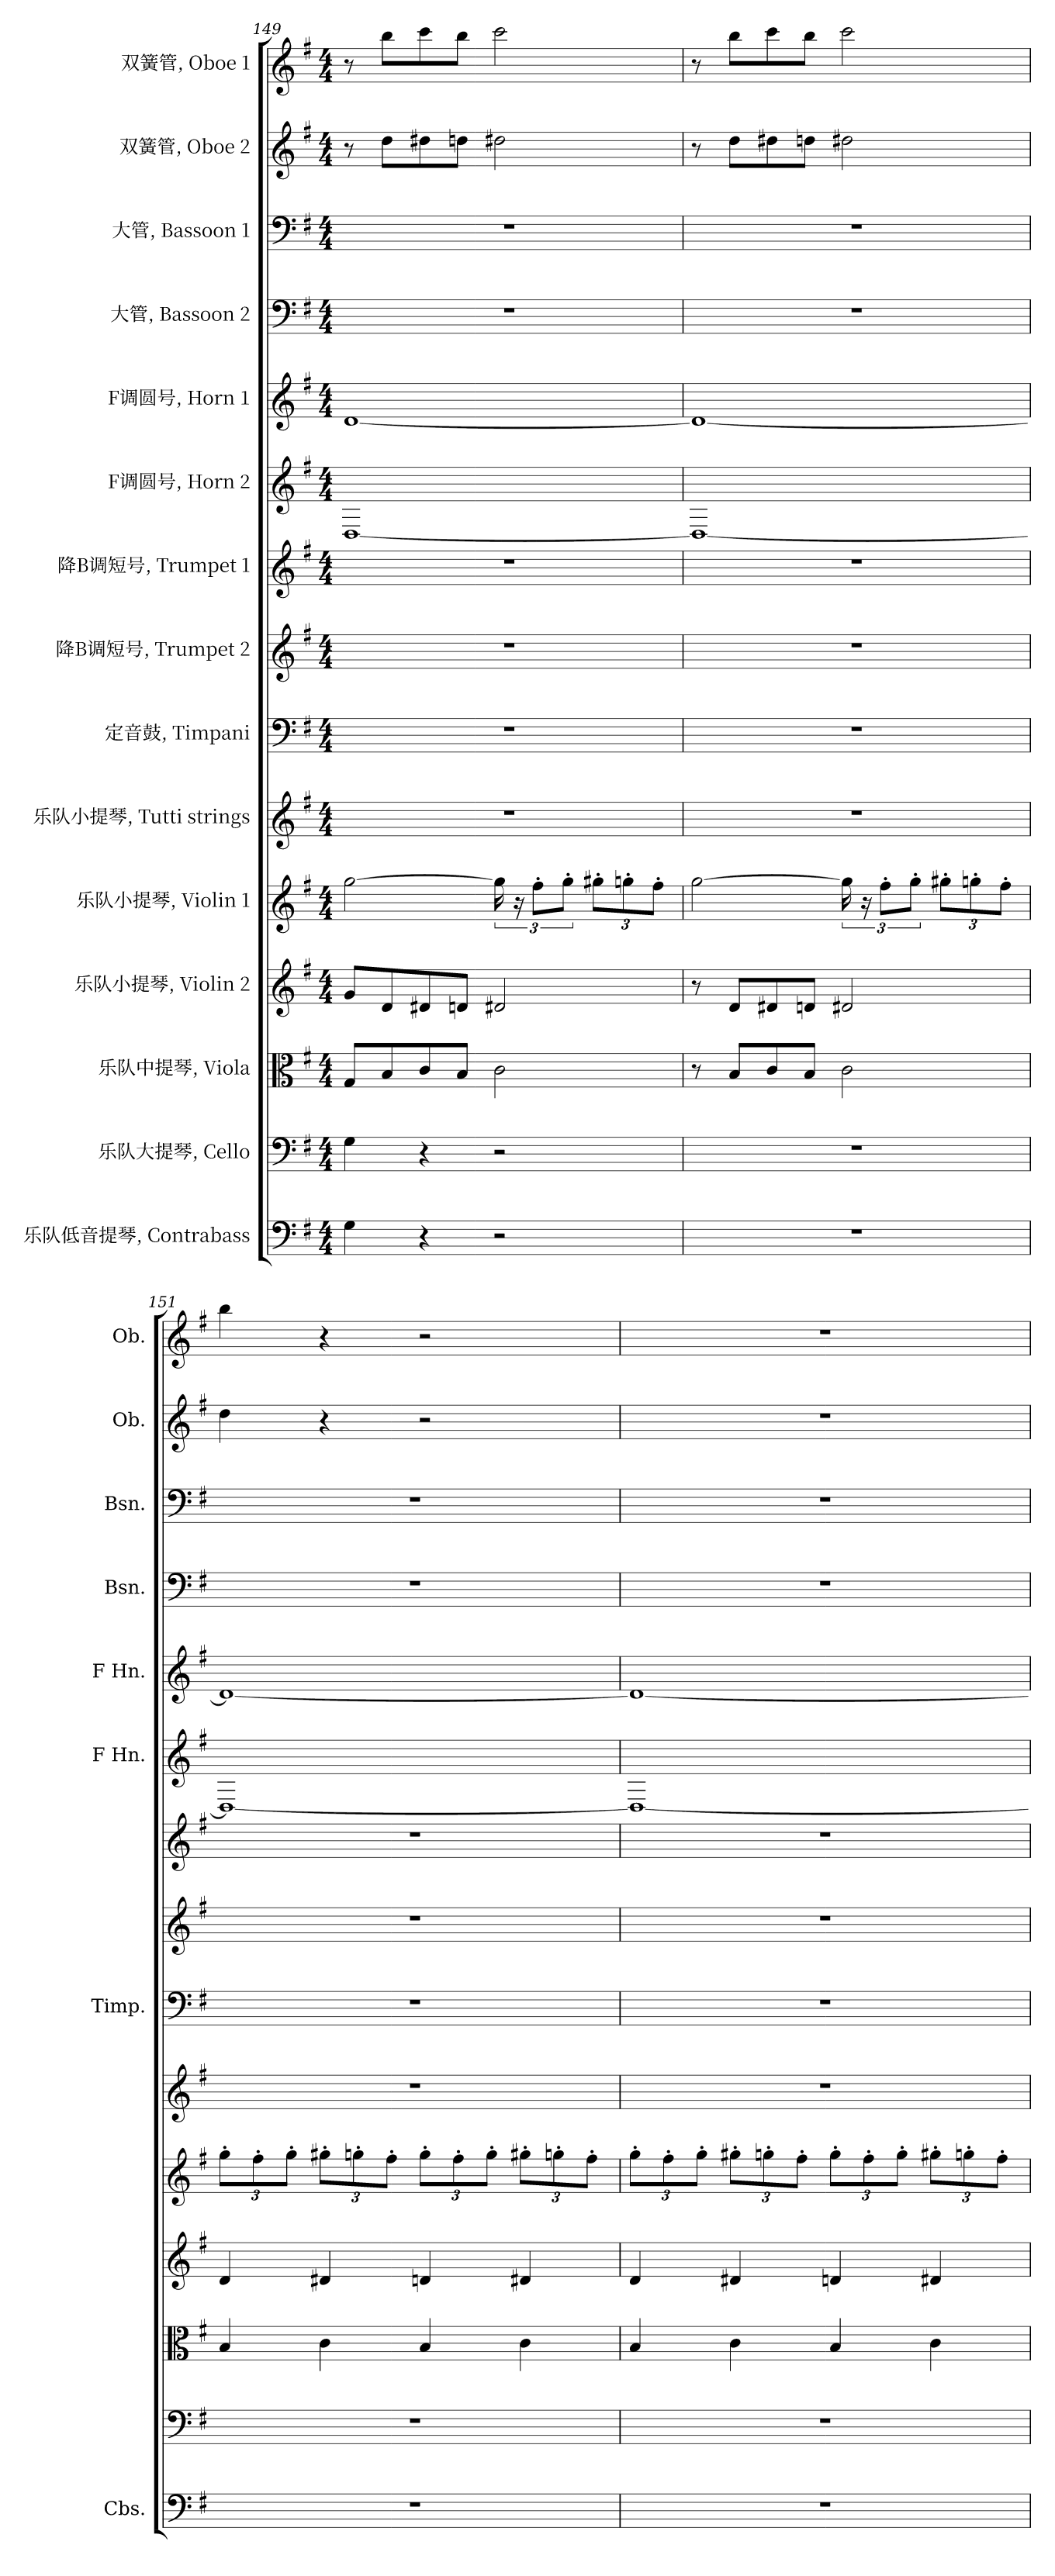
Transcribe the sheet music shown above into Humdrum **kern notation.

**kern	**kern	**kern	**kern	**kern	**kern	**kern	**kern	**kern	**kern	**kern	**kern	**kern	**kern	**kern
*part15	*part14	*part13	*part12	*part11	*part10	*part9	*part8	*part7	*part6	*part5	*part4	*part3	*part2	*part1
*staff15	*staff14	*staff13	*staff12	*staff11	*staff10	*staff9	*staff8	*staff7	*staff6	*staff5	*staff4	*staff3	*staff2	*staff1
*I"乐队低音提琴, Contrabass	*I"乐队大提琴, Cello	*I"乐队中提琴, Viola	*I"乐队小提琴, Violin 2	*I"乐队小提琴, Violin 1	*I"乐队小提琴, Tutti strings	*I"定音鼓, Timpani	*I"降B调短号, Trumpet 2	*I"降B调短号, Trumpet 1	*I"F调圆号, Horn 2	*I"F调圆号, Horn 1	*I"大管, Bassoon 2	*I"大管, Bassoon 1	*I"双簧管, Oboe 2	*I"双簧管, Oboe 1
*I'Cbs.	*	*	*	*	*	*I'Timp.	*	*	*I'F Hn.	*I'F Hn.	*I'Bsn.	*I'Bsn.	*I'Ob.	*I'Ob.
!!LO:PB:g=z
*clefF4	*clefF4	*clefC3	*clefG2	*clefG2	*clefG2	*clefF4	*clefG2	*clefG2	*clefG2	*clefG2	*clefF4	*clefF4	*clefG2	*clefG2
*ITrd7c12	*	*	*	*	*	*	*ITrd1c2	*ITrd1c2	*ITrd4c7	*ITrd4c7	*	*	*	*
*k[f#]	*k[f#]	*k[f#]	*k[f#]	*k[f#]	*k[f#]	*k[f#]	*k[b-]	*k[b-]	*k[]	*k[]	*k[f#]	*k[f#]	*k[f#]	*k[f#]
*M4/4	*M4/4	*M4/4	*M4/4	*M4/4	*M4/4	*M4/4	*M4/4	*M4/4	*M4/4	*M4/4	*M4/4	*M4/4	*M4/4	*M4/4
*MM145	*MM145	*MM145	*MM145	*MM145	*MM145	*MM145	*MM145	*MM145	*MM145	*MM145	*MM145	*MM145	*MM145	*MM145
=149	=149	=149	=149	=149	=149	=149	=149	=149	=149	=149	=149	=149	=149	=149
4GG\	4G\	8G/L	8g/L	[2gg\	1r	1r	1r	1r	[1GG	[1G	1r	1r	8r	8r
.	.	8B/	8d/	.	.	.	.	.	.	.	.	.	8dd\L	8bb\L
4r	4r	8c/	8d#X/	.	.	.	.	.	.	.	.	.	8dd#X\	8ccc\
.	.	8B/J	8dn/J	.	.	.	.	.	.	.	.	.	8ddn\J	8bb\J
2r	2r	2c\	2d#X/	24gg\]	.	.	.	.	.	.	.	.	2dd#X\	2ccc\
.	.	.	.	24r	.	.	.	.	.	.	.	.	.	.
.	.	.	.	12ff#'\L	.	.	.	.	.	.	.	.	.	.
.	.	.	.	12gg'\J	.	.	.	.	.	.	.	.	.	.
*	*	*	*	*Xbrackettup	*	*	*	*	*	*	*	*	*	*
.	.	.	.	12gg#X'\L	.	.	.	.	.	.	.	.	.	.
.	.	.	.	12ggn'\	.	.	.	.	.	.	.	.	.	.
.	.	.	.	12ff#'\J	.	.	.	.	.	.	.	.	.	.
=150	=150	=150	=150	=150	=150	=150	=150	=150	=150	=150	=150	=150	=150	=150
*	*	*	*	*	*	*	*	*	*	*	*	*	*	*MM145
1r	1r	8r	8r	[2gg\	1r	1r	1r	1r	1GG_	1G_	1r	1r	8r	8r
.	.	8B/L	8d/L	.	.	.	.	.	.	.	.	.	8dd\L	8bb\L
.	.	8c/	8d#X/	.	.	.	.	.	.	.	.	.	8dd#X\	8ccc\
.	.	8B/J	8dn/J	.	.	.	.	.	.	.	.	.	8ddn\J	8bb\J
*	*	*	*	*brackettup	*	*	*	*	*	*	*	*	*	*
.	.	2c\	2d#X/	24gg\]	.	.	.	.	.	.	.	.	2dd#X\	2ccc\
.	.	.	.	24r	.	.	.	.	.	.	.	.	.	.
.	.	.	.	12ff#'\L	.	.	.	.	.	.	.	.	.	.
.	.	.	.	12gg'\J	.	.	.	.	.	.	.	.	.	.
*	*	*	*	*Xbrackettup	*	*	*	*	*	*	*	*	*	*
.	.	.	.	12gg#X'\L	.	.	.	.	.	.	.	.	.	.
.	.	.	.	12ggn'\	.	.	.	.	.	.	.	.	.	.
.	.	.	.	12ff#'\J	.	.	.	.	.	.	.	.	.	.
!!LO:PB:g=z
=151	=151	=151	=151	=151	=151	=151	=151	=151	=151	=151	=151	=151	=151	=151
*	*	*	*	*	*	*	*	*	*	*	*	*	*	*MM146
1r	1r	4B/	4d/	12gg'\L	1r	1r	1r	1r	1GG_	1G_	1r	1r	4dd\	4bb\
.	.	.	.	12ff#'\	.	.	.	.	.	.	.	.	.	.
.	.	.	.	12gg'\J	.	.	.	.	.	.	.	.	.	.
.	.	4c\	4d#X/	12gg#X'\L	.	.	.	.	.	.	.	.	4r	4r
.	.	.	.	12ggn'\	.	.	.	.	.	.	.	.	.	.
.	.	.	.	12ff#'\J	.	.	.	.	.	.	.	.	.	.
.	.	4B/	4dn/	12gg'\L	.	.	.	.	.	.	.	.	2r	2r
.	.	.	.	12ff#'\	.	.	.	.	.	.	.	.	.	.
.	.	.	.	12gg'\J	.	.	.	.	.	.	.	.	.	.
.	.	4c\	4d#X/	12gg#X'\L	.	.	.	.	.	.	.	.	.	.
.	.	.	.	12ggn'\	.	.	.	.	.	.	.	.	.	.
.	.	.	.	12ff#'\J	.	.	.	.	.	.	.	.	.	.
=152	=152	=152	=152	=152	=152	=152	=152	=152	=152	=152	=152	=152	=152	=152
1r	1r	4B/	4d/	12gg'\L	1r	1r	1r	1r	1GG_	1G_	1r	1r	1r	1r
.	.	.	.	12ff#'\	.	.	.	.	.	.	.	.	.	.
.	.	.	.	12gg'\J	.	.	.	.	.	.	.	.	.	.
.	.	4c\	4d#X/	12gg#X'\L	.	.	.	.	.	.	.	.	.	.
.	.	.	.	12ggn'\	.	.	.	.	.	.	.	.	.	.
.	.	.	.	12ff#'\J	.	.	.	.	.	.	.	.	.	.
.	.	4B/	4dn/	12gg'\L	.	.	.	.	.	.	.	.	.	.
.	.	.	.	12ff#'\	.	.	.	.	.	.	.	.	.	.
.	.	.	.	12gg'\J	.	.	.	.	.	.	.	.	.	.
.	.	4c\	4d#X/	12gg#X'\L	.	.	.	.	.	.	.	.	.	.
.	.	.	.	12ggn'\	.	.	.	.	.	.	.	.	.	.
.	.	.	.	12ff#'\J	.	.	.	.	.	.	.	.	.	.
=	=	=	=	=	=	=	=	=	=	=	=	=	=	=
*-	*-	*-	*-	*-	*-	*-	*-	*-	*-	*-	*-	*-	*-	*-
